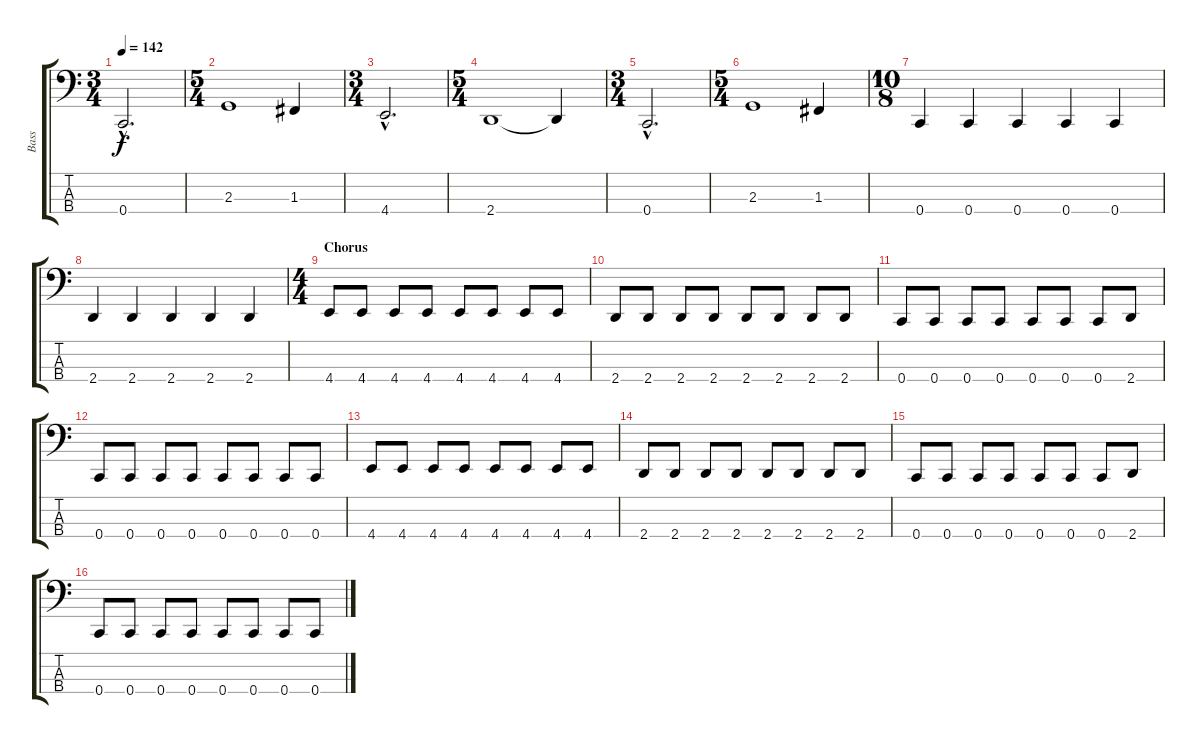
\track ("Bass" "Bass") {instrument electricbassfinger}
\staff {score tabs}
\tuning (Eb2 Bb1 F1 C1) {hide}
\ts (3 4)
\tempo 142
\clef f4
\ks c
0.4{hac}.2{d dy f} |
\ts (5 4)
2.3.1 1.3.4 |
\ts (3 4)
4.4{hac}.2{d} |
\ts (5 4)
2.4.1 2.4{t}.4 |
\ts (3 4)
0.4{hac}.2{d} |
\ts (5 4)
2.3.1 1.3.4 |
\ts (10 8)
0.4.4 0.4.4 0.4.4 0.4.4 0.4.4 |
2.4.4 2.4.4 2.4.4 2.4.4 2.4.4 |
\ts (4 4)
\section ("" "Chorus")
4.4.8 4.4.8 4.4.8 4.4.8 4.4.8 4.4.8 4.4.8 4.4.8 |
2.4.8 2.4.8 2.4.8 2.4.8 2.4.8 2.4.8 2.4.8 2.4.8 |
0.4.8 0.4.8 0.4.8 0.4.8 0.4.8 0.4.8 0.4.8 2.4.8 |
0.4.8 0.4.8 0.4.8 0.4.8 0.4.8 0.4.8 0.4.8 0.4.8 |
4.4.8 4.4.8 4.4.8 4.4.8 4.4.8 4.4.8 4.4.8 4.4.8 |
2.4.8 2.4.8 2.4.8 2.4.8 2.4.8 2.4.8 2.4.8 2.4.8 |
0.4.8 0.4.8 0.4.8 0.4.8 0.4.8 0.4.8 0.4.8 2.4.8 |
0.4.8 0.4.8 0.4.8 0.4.8 0.4.8 0.4.8 0.4.8 0.4.8
